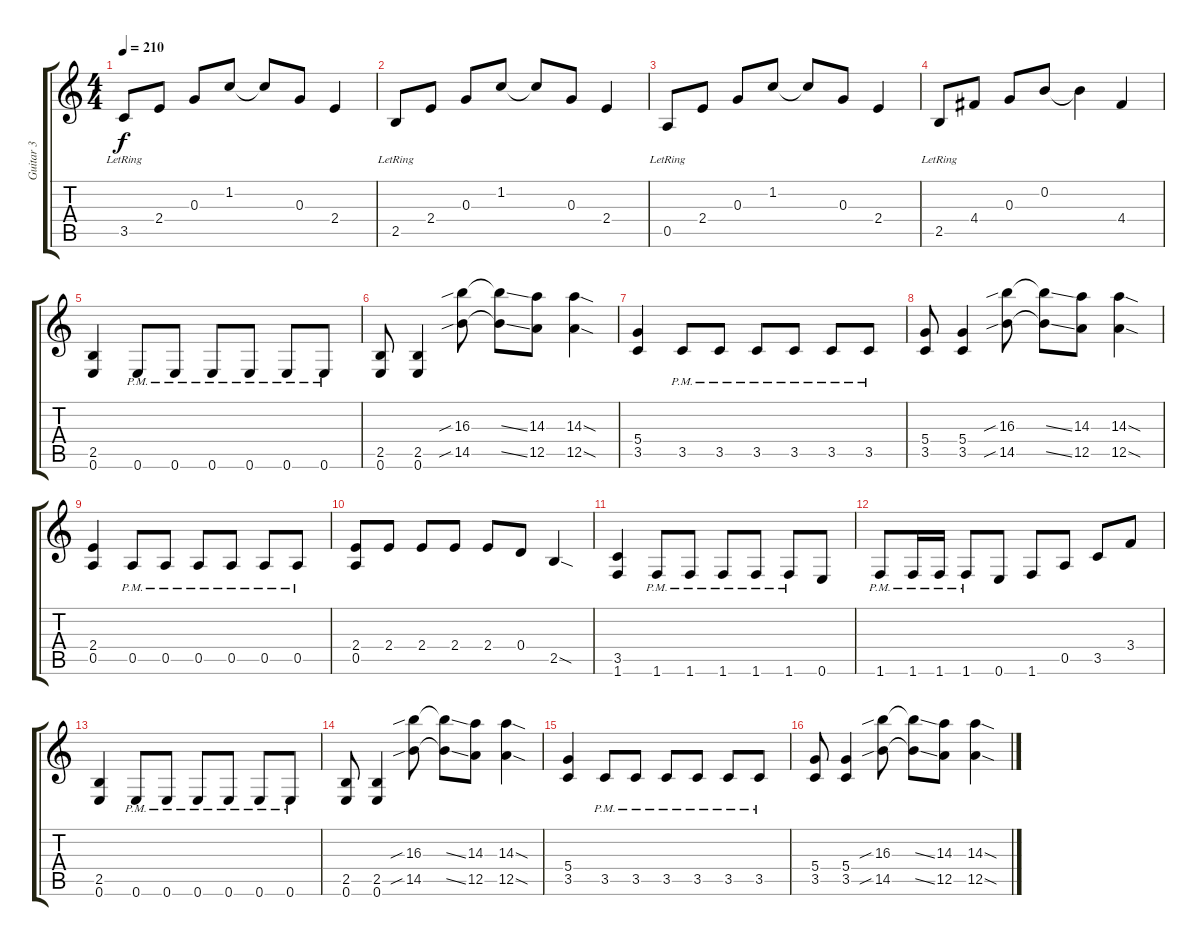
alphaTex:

\track ("Guitar 3" "Guitar 3") {instrument distortionguitar}
\staff {score tabs}
\tuning (E4 B3 G3 D3 A2 E2) {hide}
\ts (4 4)
\tempo 210
\clef g2
\ks c
3.5{lr}.8{dy f} 2.4.8 0.3.8 1.2.8 1.2{t}.8 0.3.8 2.4.4 |
2.5{lr}.8 2.4.8 0.3.8 1.2.8 1.2{t}.8 0.3.8 2.4.4 |
0.5{lr}.8 2.4.8 0.3.8 1.2.8 1.2{t}.8 0.3.8 2.4.4 |
2.5{lr}.8 4.4.8 0.3.8 0.2.8 0.2{t}.4 4.4.4 |
(2.5 0.6).4{instrument overdrivenguitar} 0.6{pm}.8 0.6{pm}.8 0.6{pm}.8 0.6{pm}.8 0.6{pm}.8 0.6{pm}.8 |
(2.5 0.6).8 (2.5 0.6).4 (16.3{sib} 14.5{sib}).8 (16.3{ss t} 14.5{ss t}).8 (14.3 12.5).8 (14.3{sod} 12.5{sod}).4 |
(5.4 3.5).4 3.5{pm}.8 3.5{pm}.8 3.5{pm}.8 3.5{pm}.8 3.5{pm}.8 3.5{pm}.8 |
(5.4 3.5).8 (5.4 3.5).4 (16.3{sib} 14.5{sib}).8 (16.3{ss t} 14.5{ss t}).8 (14.3 12.5).8 (14.3{sod} 12.5{sod}).4 |
(2.4 0.5).4 0.5{pm}.8 0.5{pm}.8 0.5{pm}.8 0.5{pm}.8 0.5{pm}.8 0.5{pm}.8 |
(2.4 0.5).8 2.4.8 2.4.8 2.4.8 2.4.8 0.4.8 2.5{sod}.4 |
(3.5 1.6).4 1.6{pm}.8 1.6{pm}.8 1.6{pm}.8 1.6{pm}.8 1.6{pm}.8 0.6.8 |
1.6{pm}.8 1.6{pm}.16 1.6{pm}.16 1.6{pm}.8 0.6.8 1.6.8 0.5.8 3.5.8 3.4.8 |
(2.5 0.6).4 0.6{pm}.8 0.6{pm}.8 0.6{pm}.8 0.6{pm}.8 0.6{pm}.8 0.6{pm}.8 |
(2.5 0.6).8 (2.5 0.6).4 (16.3{sib} 14.5{sib}).8 (16.3{ss t} 14.5{ss t}).8 (14.3 12.5).8 (14.3{sod} 12.5{sod}).4 |
(5.4 3.5).4 3.5{pm}.8 3.5{pm}.8 3.5{pm}.8 3.5{pm}.8 3.5{pm}.8 3.5{pm}.8 |
(5.4 3.5).8 (5.4 3.5).4 (16.3{sib} 14.5{sib}).8 (16.3{ss t} 14.5{ss t}).8 (14.3 12.5).8 (14.3{sod} 12.5{sod}).4
